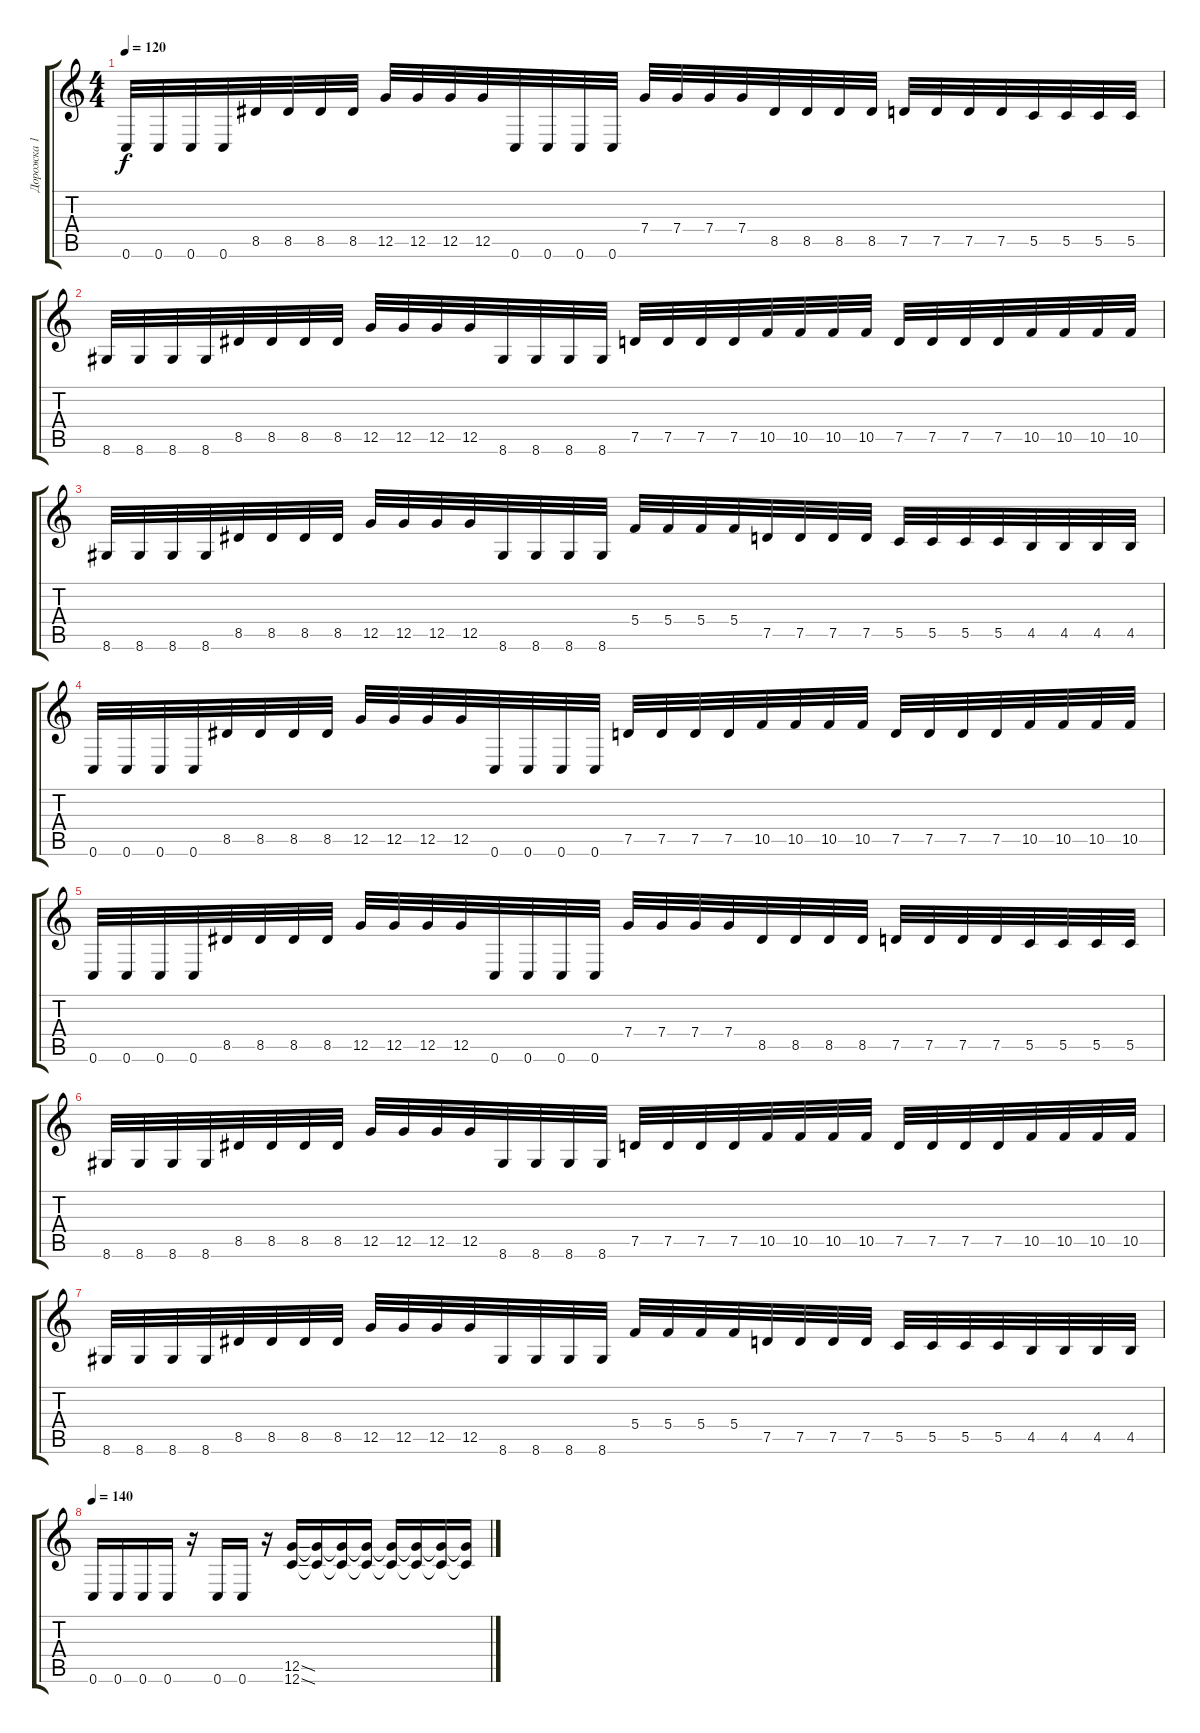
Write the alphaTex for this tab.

\track ("Дорожка 1" "Дорожка 1") {instrument distortionguitar}
\staff {score tabs}
\tuning (D4 A3 F3 C3 G2 C2) {hide}
\ts (4 4)
\tempo 120
\clef g2
\ks c
0.6.32{dy f} 0.6.32 0.6.32 0.6.32 8.5.32 8.5.32 8.5.32 8.5.32 12.5.32 12.5.32 12.5.32 12.5.32 0.6.32 0.6.32 0.6.32 0.6.32 7.4.32 7.4.32 7.4.32 7.4.32 8.5.32 8.5.32 8.5.32 8.5.32 7.5.32 7.5.32 7.5.32 7.5.32 5.5.32 5.5.32 5.5.32 5.5.32 |
8.6.32 8.6.32 8.6.32 8.6.32 8.5.32 8.5.32 8.5.32 8.5.32 12.5.32 12.5.32 12.5.32 12.5.32 8.6.32 8.6.32 8.6.32 8.6.32 7.5.32 7.5.32 7.5.32 7.5.32 10.5.32 10.5.32 10.5.32 10.5.32 7.5.32 7.5.32 7.5.32 7.5.32 10.5.32 10.5.32 10.5.32 10.5.32 |
8.6.32 8.6.32 8.6.32 8.6.32 8.5.32 8.5.32 8.5.32 8.5.32 12.5.32 12.5.32 12.5.32 12.5.32 8.6.32 8.6.32 8.6.32 8.6.32 5.4.32 5.4.32 5.4.32 5.4.32 7.5.32 7.5.32 7.5.32 7.5.32 5.5.32 5.5.32 5.5.32 5.5.32 4.5.32 4.5.32 4.5.32 4.5.32 |
0.6.32 0.6.32 0.6.32 0.6.32 8.5.32 8.5.32 8.5.32 8.5.32 12.5.32 12.5.32 12.5.32 12.5.32 0.6.32 0.6.32 0.6.32 0.6.32 7.5.32 7.5.32 7.5.32 7.5.32 10.5.32 10.5.32 10.5.32 10.5.32 7.5.32 7.5.32 7.5.32 7.5.32 10.5.32 10.5.32 10.5.32 10.5.32 |
0.6.32 0.6.32 0.6.32 0.6.32 8.5.32 8.5.32 8.5.32 8.5.32 12.5.32 12.5.32 12.5.32 12.5.32 0.6.32 0.6.32 0.6.32 0.6.32 7.4.32 7.4.32 7.4.32 7.4.32 8.5.32 8.5.32 8.5.32 8.5.32 7.5.32 7.5.32 7.5.32 7.5.32 5.5.32 5.5.32 5.5.32 5.5.32 |
8.6.32 8.6.32 8.6.32 8.6.32 8.5.32 8.5.32 8.5.32 8.5.32 12.5.32 12.5.32 12.5.32 12.5.32 8.6.32 8.6.32 8.6.32 8.6.32 7.5.32 7.5.32 7.5.32 7.5.32 10.5.32 10.5.32 10.5.32 10.5.32 7.5.32 7.5.32 7.5.32 7.5.32 10.5.32 10.5.32 10.5.32 10.5.32 |
8.6.32 8.6.32 8.6.32 8.6.32 8.5.32 8.5.32 8.5.32 8.5.32 12.5.32 12.5.32 12.5.32 12.5.32 8.6.32 8.6.32 8.6.32 8.6.32 5.4.32 5.4.32 5.4.32 5.4.32 7.5.32 7.5.32 7.5.32 7.5.32 5.5.32 5.5.32 5.5.32 5.5.32 4.5.32 4.5.32 4.5.32 4.5.32 |
\tempo 140
0.6.16 0.6.16 0.6.16 0.6.16 r.16 0.6.16 0.6.16 r.16 (12.5{ss} 12.6{ss}).16 (12.5{t} 12.6{t}).16 (12.5{t} 12.6{t}).16 (12.5{t} 12.6{t}).16 (12.5{t} 12.6{t}).16 (12.5{t} 12.6{t}).16 (12.5{t} 12.6{t}).16 (12.5{t} 12.6{t}).16
